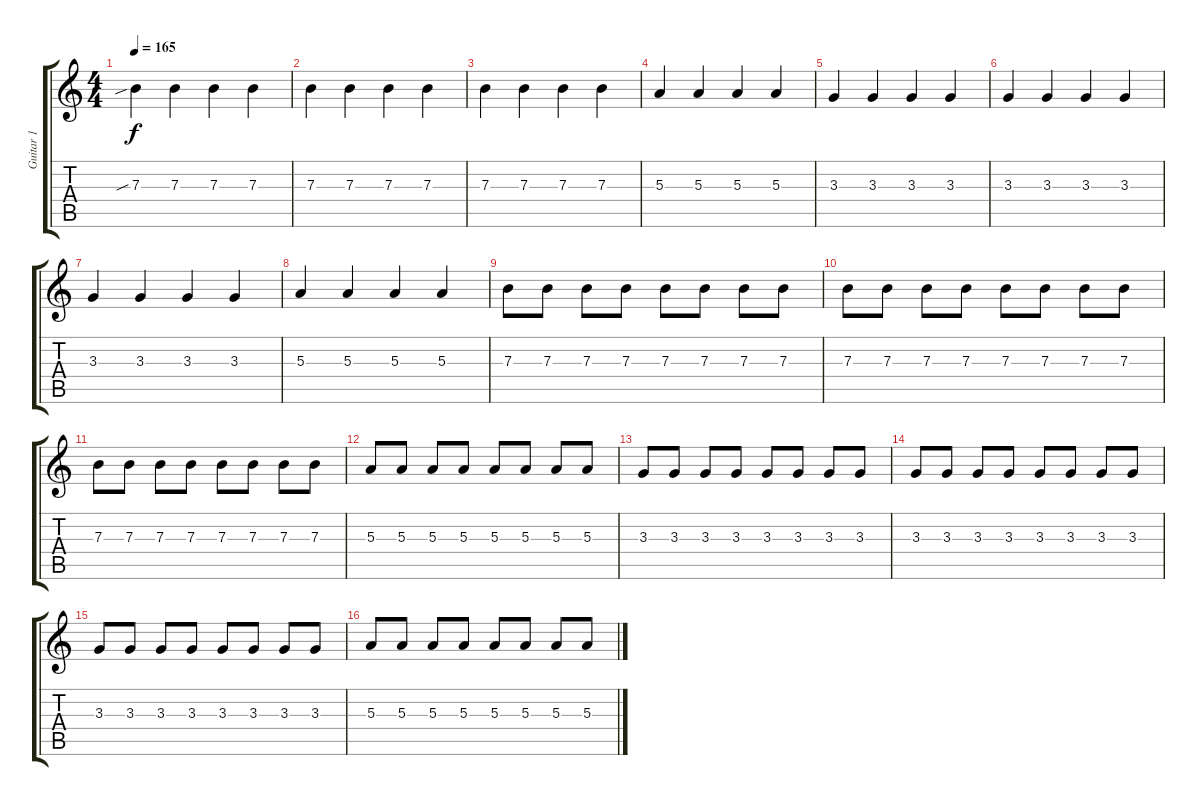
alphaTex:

\track ("Guitar 1" "Guitar 1") {instrument distortionguitar}
\staff {score tabs}
\tuning (Db4 Ab3 E3 B2 Gb2 B1) {hide}
\ts (4 4)
\tempo 165
\clef g2
\ks c
7.3{sib}.4{dy f} 7.3.4 7.3.4 7.3.4 |
7.3.4 7.3.4 7.3.4 7.3.4 |
7.3.4 7.3.4 7.3.4 7.3.4 |
5.3.4 5.3.4 5.3.4 5.3.4 |
3.3.4 3.3.4 3.3.4 3.3.4 |
3.3.4 3.3.4 3.3.4 3.3.4 |
3.3.4 3.3.4 3.3.4 3.3.4 |
5.3.4 5.3.4 5.3.4 5.3.4 |
7.3.8 7.3.8 7.3.8 7.3.8 7.3.8 7.3.8 7.3.8 7.3.8 |
7.3.8 7.3.8 7.3.8 7.3.8 7.3.8 7.3.8 7.3.8 7.3.8 |
7.3.8 7.3.8 7.3.8 7.3.8 7.3.8 7.3.8 7.3.8 7.3.8 |
5.3.8 5.3.8 5.3.8 5.3.8 5.3.8 5.3.8 5.3.8 5.3.8 |
3.3.8 3.3.8 3.3.8 3.3.8 3.3.8 3.3.8 3.3.8 3.3.8 |
3.3.8 3.3.8 3.3.8 3.3.8 3.3.8 3.3.8 3.3.8 3.3.8 |
3.3.8 3.3.8 3.3.8 3.3.8 3.3.8 3.3.8 3.3.8 3.3.8 |
5.3.8 5.3.8 5.3.8 5.3.8 5.3.8 5.3.8 5.3.8 5.3.8
